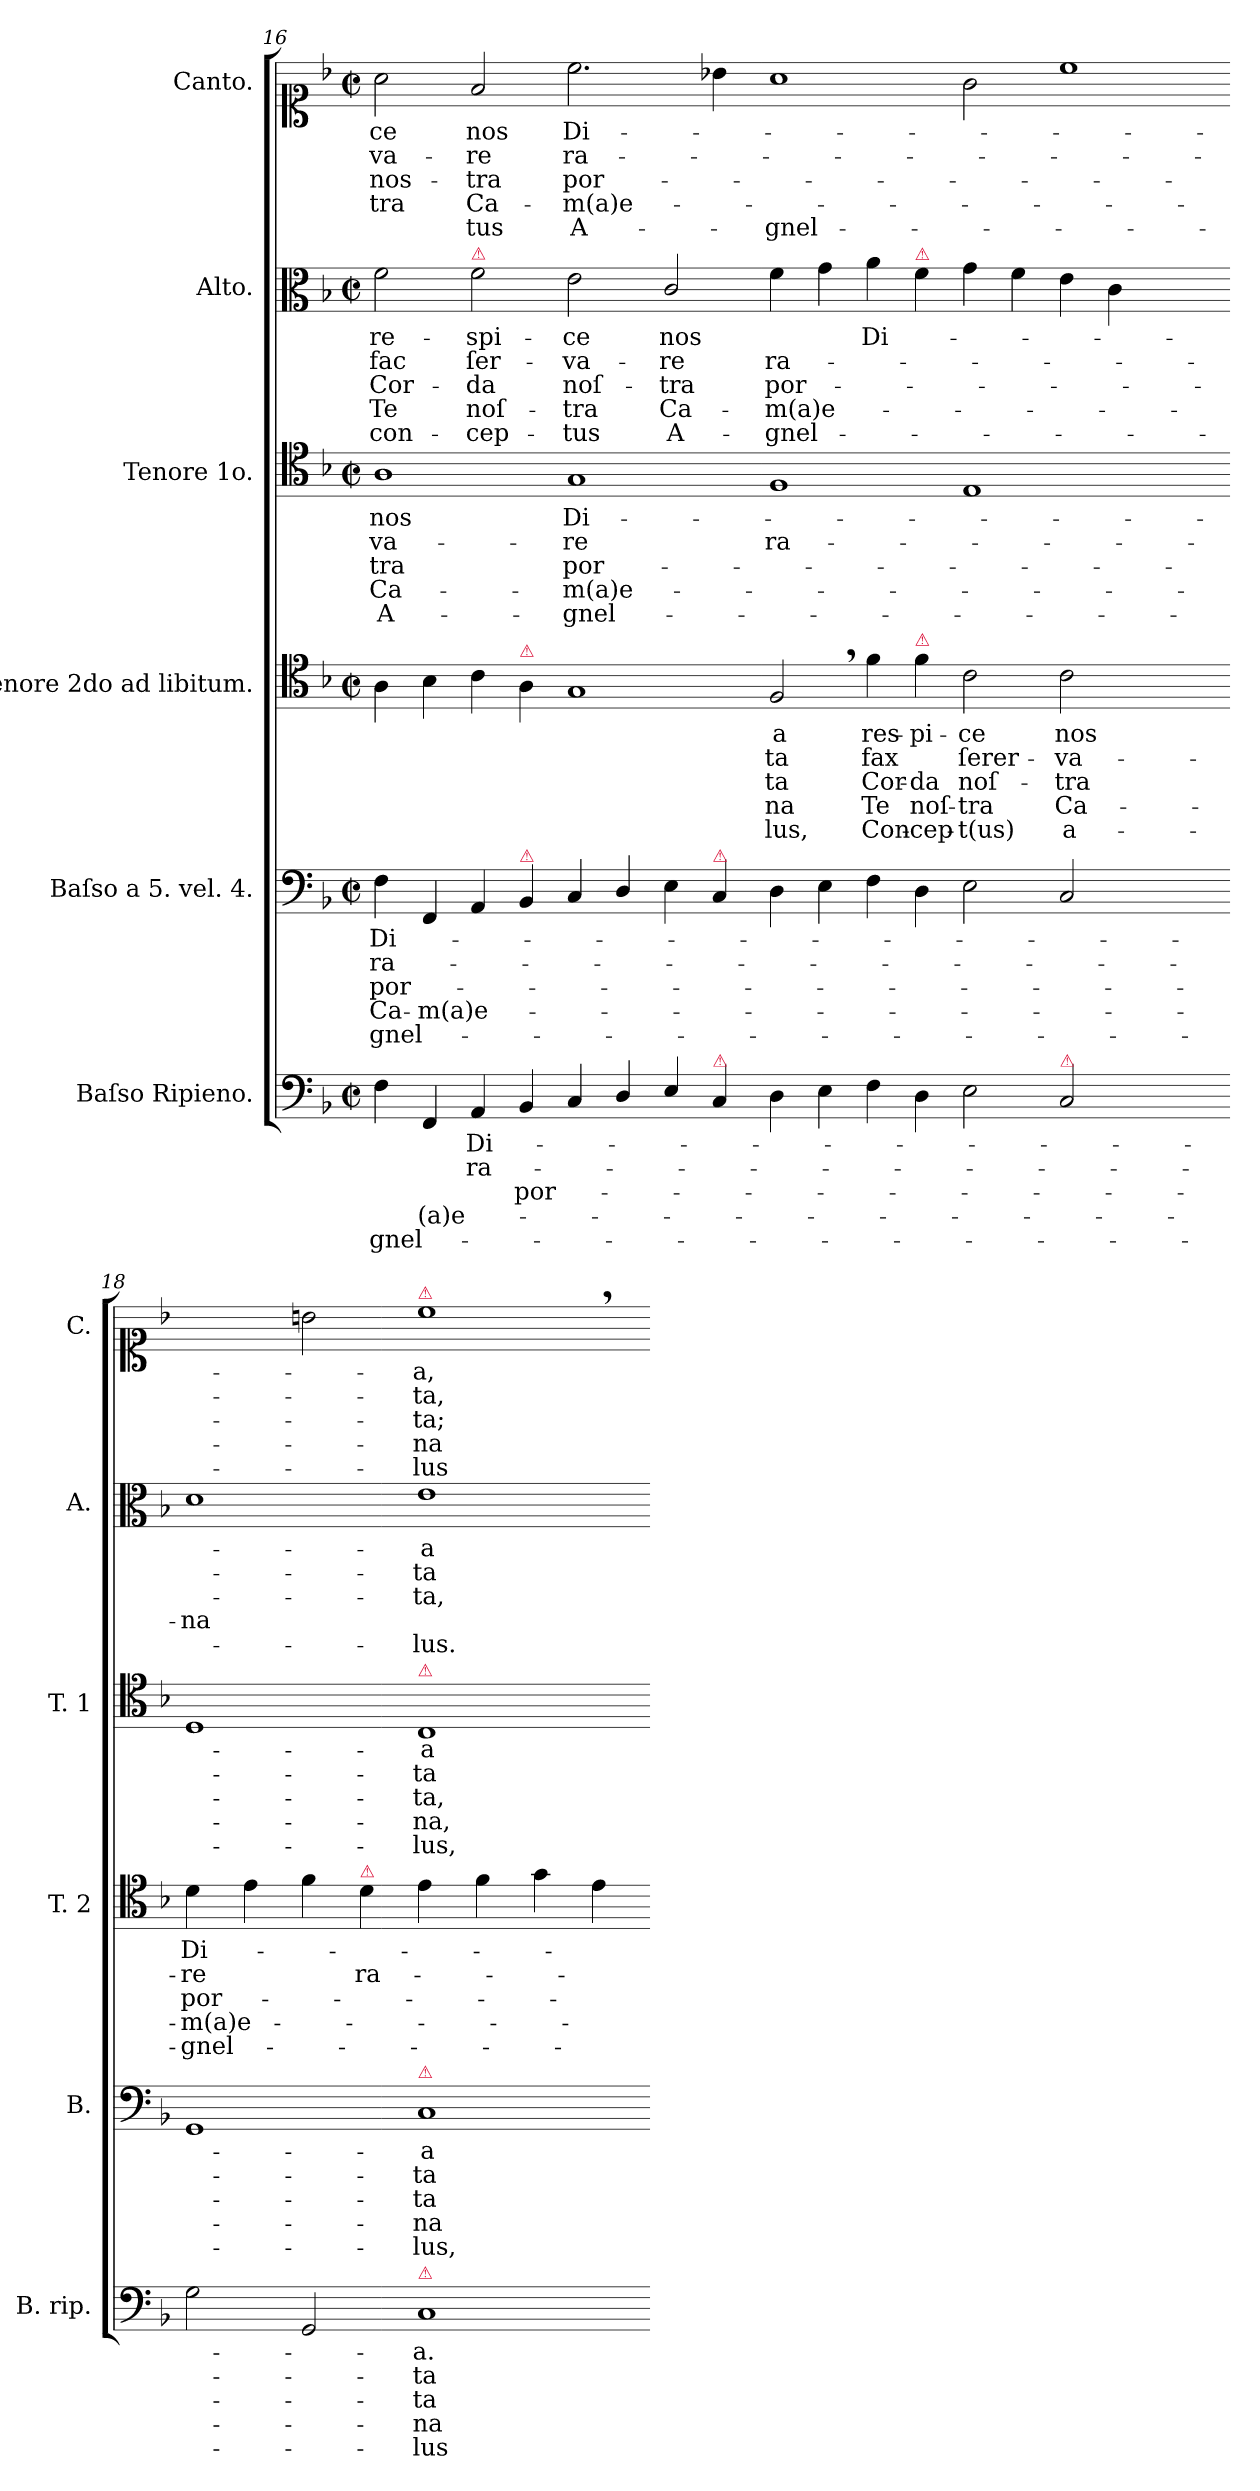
**kern	**text	**text	**text	**text	**text	**kern	**text	**text	**text	**text	**text	**kern	**text	**text	**text	**text	**text	**kern	**text	**text	**text	**text	**text	**kern	**text	**text	**text	**text	**text	**kern	**text	**text	**text	**text	**text
*part6	*part6	*part6	*part6	*part6	*part6	*part5	*part5	*part5	*part5	*part5	*part5	*part4	*part4	*part4	*part4	*part4	*part4	*part3	*part3	*part3	*part3	*part3	*part3	*part2	*part2	*part2	*part2	*part2	*part2	*part1	*part1	*part1	*part1	*part1	*part1
*staff6	*staff6	*staff6	*staff6	*staff6	*staff6	*staff5	*staff5	*staff5	*staff5	*staff5	*staff5	*staff4	*staff4	*staff4	*staff4	*staff4	*staff4	*staff3	*staff3	*staff3	*staff3	*staff3	*staff3	*staff2	*staff2	*staff2	*staff2	*staff2	*staff2	*staff1	*staff1	*staff1	*staff1	*staff1	*staff1
*I"Baſso Ripieno.	*	*	*	*	*	*I"Baſso a 5. vel. 4.	*	*	*	*	*	*I"Tenore 2do ad libitum.	*	*	*	*	*	*I"Tenore 1o.	*	*	*	*	*	*I"Alto.	*	*	*	*	*	*I"Canto.	*	*	*	*	*
*I'B. rip.	*	*	*	*	*	*I'B.	*	*	*	*	*	*I'T. 2	*	*	*	*	*	*I'T. 1	*	*	*	*	*	*I'A.	*	*	*	*	*	*I'C.	*	*	*	*	*
*clefF4	*	*	*	*	*	*clefF4	*	*	*	*	*	*clefC4	*	*	*	*	*	*clefC4	*	*	*	*	*	*clefC3	*	*	*	*	*	*clefC1	*	*	*	*	*
*k[b-]	*	*	*	*	*	*k[b-]	*	*	*	*	*	*k[b-]	*	*	*	*	*	*k[b-]	*	*	*	*	*	*k[b-]	*	*	*	*	*	*k[b-]	*	*	*	*	*
*F:	*	*	*	*	*	*F:	*	*	*	*	*	*F:	*	*	*	*	*	*F:	*	*	*	*	*	*F:	*	*	*	*	*	*F:	*	*	*	*	*
*M2/2	*	*	*	*	*	*M2/2	*	*	*	*	*	*M2/2	*	*	*	*	*	*M2/2	*	*	*	*	*	*M2/2	*	*	*	*	*	*M2/2	*	*	*	*	*
*met(c|)	*	*	*	*	*	*met(c|)	*	*	*	*	*	*met(c|)	*	*	*	*	*	*met(c|)	*	*	*	*	*	*met(c|)	*	*	*	*	*	*met(c|)	*	*	*	*	*
=16	=16	=16	=16	=16	=16	=16	=16	=16	=16	=16	=16	=16	=16	=16	=16	=16	=16	=16	=16	=16	=16	=16	=16	=16	=16	=16	=16	=16	=16	=16	=16	=16	=16	=16	=16
4F\	.	.	.	.	-gnel-	4F\	Di-	ra-	por-	Ca-	-gnel-	4A\	.	.	.	.	.	1A\	nos	-va-	-tra	Ca-	A-	2f\	re-	fac	Cor-	Te	con-	2a\	-ce	-va-	nos-	-tra	.
4FF/	.	.	.	-(a)e-	.	4FF/	.	.	.	-m(a)e-	.	4B-\	.	.	.	.	.	.	.	.	.	.	.	.	.	.	.	.	.	.	.	.	.	.	.
!	!	!	!	!	!	!	!	!	!	!	!	!	!	!	!	!	!	!	!	!	!	!	!	!LO:TX:a:color=crimson:t=⚠	!	!	!	!	!	!	!	!	!	!	!
4AA/	Di-	ra-	.	.	.	4AA/	.	.	.	.	.	4c\	.	.	.	.	.	.	.	.	.	.	.	2f\	-spi-	ſer-	-da	noſ-	-cep-	2f/	nos	-re	-tra	Ca-	-tus
!	!	!	!	!	!	!	!	!	!	!	!	!LO:TX:a:color=crimson:t=⚠	!	!	!	!	!	!	!	!	!	!	!	!	!	!	!	!	!	!	!	!	!	!	!
!	!	!	!	!	!	!LO:TX:a:color=crimson:t=⚠	!	!	!	!	!	!	!	!	!	!	!	!	!	!	!	!	!	!	!	!	!	!	!	!	!	!	!	!	!
4BB-/	.	.	por-	.	.	4BB-/	.	.	.	.	.	4A\	.	.	.	.	.	.	.	.	.	.	.	.	.	.	.	.	.	.	.	.	.	.	.
4C/	.	.	.	.	.	4C/	.	.	.	.	.	1G/	.	.	.	.	.	1G/	Di-	-re	por-	-m(a)e-	-gnel-	2e\	-ce	-va-	noſ-	-tra	-tus	2.cc\	Di-	ra-	por-	-m(a)e-	A-
4D/	.	.	.	.	.	4D/	.	.	.	.	.	.	.	.	.	.	.	.	.	.	.	.	.	.	.	.	.	.	.	.	.	.	.	.	.
4E/	.	.	.	.	.	4E\	.	.	.	.	.	.	.	.	.	.	.	.	.	.	.	.	.	2c/	nos	-re	-tra	Ca-	A-	.	.	.	.	.	.
!	!	!	!	!	!	!LO:TX:a:color=crimson:t=⚠	!	!	!	!	!	!	!	!	!	!	!	!	!	!	!	!	!	!	!	!	!	!	!	!	!	!	!	!	!
!LO:TX:a:color=crimson:t=⚠	!	!	!	!	!	!	!	!	!	!	!	!	!	!	!	!	!	!	!	!	!	!	!	!	!	!	!	!	!	!	!	!	!	!	!
4C/	.	.	.	.	.	4C/	.	.	.	.	.	.	.	.	.	.	.	.	.	.	.	.	.	.	.	.	.	.	.	4b-X\	.	.	.	.	.
=17-	=17-	=17-	=17-	=17-	=17-	=17-	=17-	=17-	=17-	=17-	=17-	=17-	=17-	=17-	=17-	=17-	=17-	=17-	=17-	=17-	=17-	=17-	=17-	=17-	=17-	=17-	=17-	=17-	=17-	=17-	=17-	=17-	=17-	=17-	=17-
4D\	.	.	.	.	.	4D\	.	.	.	.	.	2F,/	-a	-ta	-ta	-na	-lus,	1F/	.	ra-	.	.	.	4f\	.	ra-	por-	-m(a)e-	-gnel-	1a\	.	.	.	.	-gnel-
4E\	.	.	.	.	.	4E\	.	.	.	.	.	.	.	.	.	.	.	.	.	.	.	.	.	4g\	.	.	.	.	.	.	.	.	.	.	.
4F\	.	.	.	.	.	4F\	.	.	.	.	.	4f\	res-	fax	Cor-	Te	Con-	.	.	.	.	.	.	4a\	Di-	.	.	.	.	.	.	.	.	.	.
!	!	!	!	!	!	!	!	!	!	!	!	!	!	!	!	!	!	!	!	!	!	!	!	!LO:TX:a:color=crimson:t=⚠	!	!	!	!	!	!	!	!	!	!	!
!	!	!	!	!	!	!	!	!	!	!	!	!LO:TX:a:color=crimson:t=⚠	!	!	!	!	!	!	!	!	!	!	!	!	!	!	!	!	!	!	!	!	!	!	!
4D\	.	.	.	.	.	4D\	.	.	.	.	.	4f\	-pi-	.	-da	noſ-	-cep-	.	.	.	.	.	.	4f\	.	.	.	.	.	.	.	.	.	.	.
2E\	.	.	.	.	.	2E\	.	.	.	.	.	2c\	-ce	ſerer-	noſ-	-tra	-t(us)	1E/	.	.	.	.	.	4g\	.	.	.	.	.	2g\	.	.	.	.	.
.	.	.	.	.	.	.	.	.	.	.	.	.	.	.	.	.	.	.	.	.	.	.	.	4f\	.	.	.	.	.	.	.	.	.	.	.
!LO:TX:a:color=crimson:t=⚠	!	!	!	!	!	!	!	!	!	!	!	!	!	!	!	!	!	!	!	!	!	!	!	!	!	!	!	!	!	!	!	!	!	!	!
2C/	.	.	.	.	.	2C/	.	.	.	.	.	2c\	nos	-va-	-tra	Ca-	a-	.	.	.	.	.	.	4e\	.	.	.	.	.	1cc\	.	.	.	.	.
.	.	.	.	.	.	.	.	.	.	.	.	.	.	.	.	.	.	.	.	.	.	.	.	4c\	.	.	.	.	.	.	.	.	.	.	.
2ryy	.	.	.	.	.	2ryy	.	.	.	.	.	2ryy	.	.	.	.	.	2ryy	.	.	.	.	.	2ryy	.	.	.	.	.	.	.	.	.	.	.
=18-	=18-	=18-	=18-	=18-	=18-	=18-	=18-	=18-	=18-	=18-	=18-	=18-	=18-	=18-	=18-	=18-	=18-	=18-	=18-	=18-	=18-	=18-	=18-	=18-	=18-	=18-	=18-	=18-	=18-	=18-	=18-	=18-	=18-	=18-	=18-
2G\	.	.	.	.	.	1GG/	.	.	.	.	.	4d\	Di-	-re	por-	-m(a)e-	-gnel-	1D/	.	.	.	.	.	1d\	.	.	.	-na	.	2ryy	.	.	.	.	.
.	.	.	.	.	.	.	.	.	.	.	.	4e\	.	.	.	.	.	.	.	.	.	.	.	.	.	.	.	.	.	.	.	.	.	.	.
2GG/	.	.	.	.	.	.	.	.	.	.	.	4f\	.	.	.	.	.	.	.	.	.	.	.	.	.	.	.	.	.	2bn\	.	.	.	.	.
!	!	!	!	!	!	!	!	!	!	!	!	!LO:TX:a:color=crimson:t=⚠	!	!	!	!	!	!	!	!	!	!	!	!	!	!	!	!	!	!	!	!	!	!	!
.	.	.	.	.	.	.	.	.	.	.	.	4d\	.	ra-	.	.	.	.	.	.	.	.	.	.	.	.	.	.	.	.	.	.	.	.	.
!	!	!	!	!	!	!	!	!	!	!	!	!	!	!	!	!	!	!	!	!	!	!	!	!	!	!	!	!	!	!LO:TX:a:color=crimson:t=⚠	!	!	!	!	!
!	!	!	!	!	!	!	!	!	!	!	!	!	!	!	!	!	!	!LO:TX:a:color=crimson:t=⚠	!	!	!	!	!	!	!	!	!	!	!	!	!	!	!	!	!
!	!	!	!	!	!	!LO:TX:a:color=crimson:t=⚠	!	!	!	!	!	!	!	!	!	!	!	!	!	!	!	!	!	!	!	!	!	!	!	!	!	!	!	!	!
!LO:TX:a:color=crimson:t=⚠	!	!	!	!	!	!	!	!	!	!	!	!	!	!	!	!	!	!	!	!	!	!	!	!	!	!	!	!	!	!	!	!	!	!	!
1C/	-a.	-ta	-ta	-na	-lus	1C/	-a	-ta	-ta	-na	-lus,	4e\	.	.	.	.	.	1C/	-a	-ta	-ta,	-na,	-lus,	1e\	-a	-ta	-ta,	.	-lus.	1cc,\	-a,	-ta,	-ta;	-na	-lus
.	.	.	.	.	.	.	.	.	.	.	.	4f\	.	.	.	.	.	.	.	.	.	.	.	.	.	.	.	.	.	.	.	.	.	.	.
.	.	.	.	.	.	.	.	.	.	.	.	4g\	.	.	.	.	.	.	.	.	.	.	.	.	.	.	.	.	.	.	.	.	.	.	.
.	.	.	.	.	.	.	.	.	.	.	.	4e\	.	.	.	.	.	.	.	.	.	.	.	.	.	.	.	.	.	.	.	.	.	.	.
=-	=-	=-	=-	=-	=-	=-	=-	=-	=-	=-	=-	=-	=-	=-	=-	=-	=-	=-	=-	=-	=-	=-	=-	=-	=-	=-	=-	=-	=-	=-	=-	=-	=-	=-	=-
*-	*-	*-	*-	*-	*-	*-	*-	*-	*-	*-	*-	*-	*-	*-	*-	*-	*-	*-	*-	*-	*-	*-	*-	*-	*-	*-	*-	*-	*-	*-	*-	*-	*-	*-	*-
